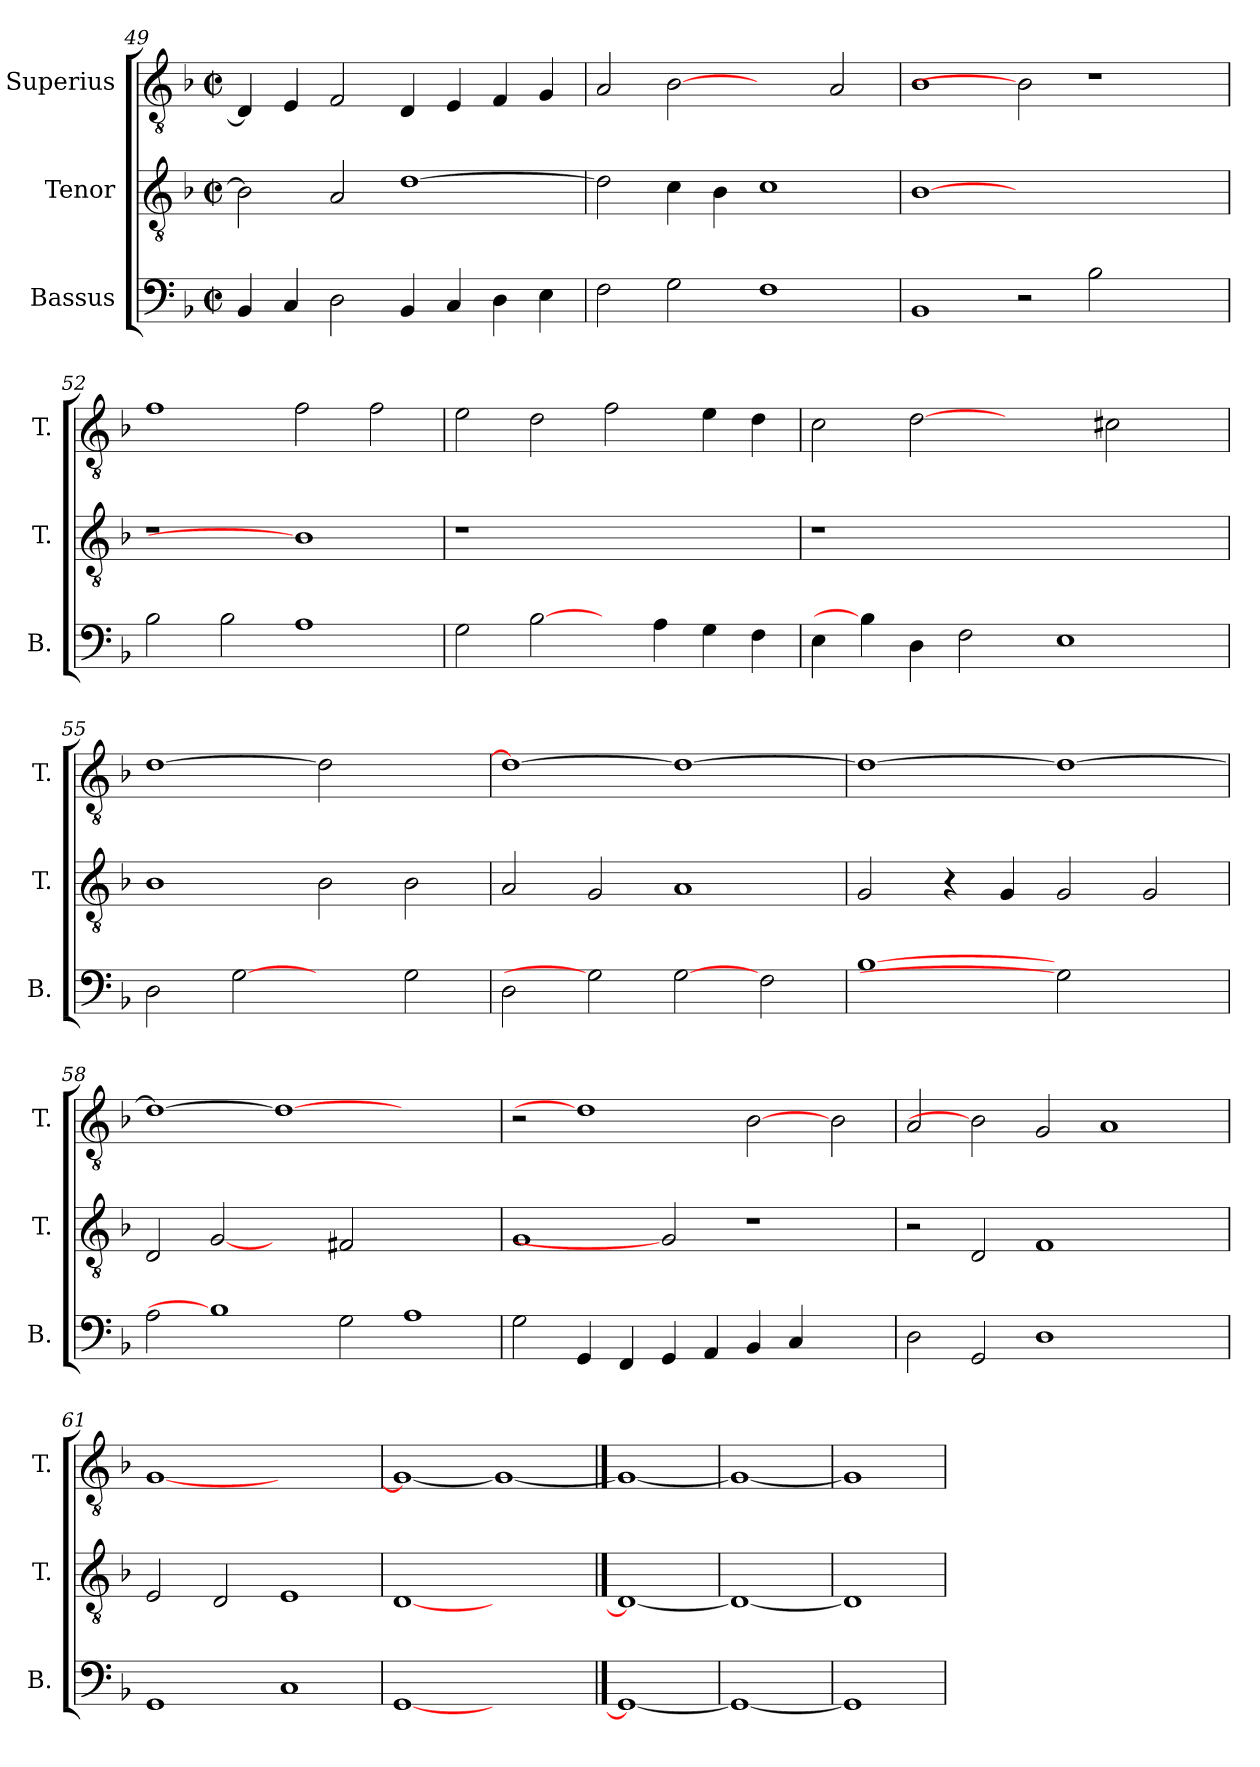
**kern	**kern	**kern
*part3	*part2	*part1
*staff3	*staff2	*staff1
*I"Bassus	*I"Tenor	*I"Superius
*I'B.	*I'T.	*I'T.
!!LO:LB:g=z
*clefF4	*clefGv2	*clefGv2
*	*ITrd7c12	*ITrd7c12
*k[b-]	*k[b-]	*k[b-]
*F:	*F:	*F:
*M2/2	*M2/2	*M2/2
*met(c|)	*met(c|)	*met(c|)
=49	=49	=49
4BB-i/	2BB-i\]	4DDi/]
4Ci/	.	4EEi/
2Di\	2AAi/	2FFi/
4BB-i/	[>1Di	4DDi/
4Ci/	.	4EEi/
4Di\	.	4FFi/
4Ei\	.	4GGi/
=50	=50	=50
2Fi\	2Di\]	2AAi/
2Gi\	4Ci\	[2BB-i
.	4BB-i\	.
1Fi	1Ci	2ryy
.	.	2AAi/
=51	=51	=51
1BB-i	[1BB-i	1BB-i
2r	1.ryy	2BB-i]
2B-i\	.	1r
2ryy	.	.
=52	=52	=52
!	!LO:N:vis=1	!
2B-i\	1r	1Fi
2B-i\	.	.
1Ai	1BB-i]	2Fi\
.	.	2Fi\
=53	=53	=53
!	!LO:N:vis=1	!
2Gi\	1r	2Ei\
[2B-i\	.	2Di\
4ryy	1ryy	2Fi\
4Ai\	.	.
4Gi\	.	4Ei\
4Fi\	.	4Di\
!!LO:LB:g=z
=54	=54	=54
!	!LO:N:vis=1	!
4Ei\	1r	2Ci\
4B-i\]	.	.
4Di\	.	[2Di
2Fi\	.	.
.	1ryy	2ryy
1Ei	.	.
.	.	2C#Xi\
.	4ryy	4ryy
=55	=55	=55
2Di\	1BB-i	[>1Di
[2Gi	.	.
2ryy	2BB-i\	2Di]
2Gi\	2BB-i\	2ryy
=56	=56	=56
2Di\	2AAi/	1Di_>
2Gi]	2GGi/	.
[2Gi	1AAi	1Di_
2Fi\	.	.
=57	=57	=57
[1B-i	2GGi/	1Di_>
.	4r	.
.	4GGi/	.
2Gi]	2GGi/	1Di_
2ryy	2GGi/	.
!!LO:PB:g=z
=58	=58	=58
2Ai\	2DDi/	1Di_>
1B-i]	[2GGi	.
.	2ryy	1Di_
2Gi\	2FF#Xi/	.
1Ai	1ryy	1ryy
=59	=59	=59
2Gi\	1GGi	2r
4GGi/	.	1Di]
4FFi/	.	.
4GGi/	2GGi]	.
4AAi/	.	.
4BB-i/	1r	[2BB-i
4Ci/	.	.
2ryy	.	2BB-i\
=60	=60	=60
2Di\	2r	2AAi/
2GGi/	2DDi/	2BB-i]
1Di	1FFi	2GGi/
.	.	1AAi
2ryy	2ryy	.
=61	=61	=61
1GGi	2EEi/	[<1GGi
.	2DDi/	.
1Ci	1EEi	1ryy
=62	=62	=62
[1GGi	[1DDi	1GGi_<
1ryy	1ryy	1GGi_
==63	==63	==63
1GGi_	1DDi_	1GGi_
=64	=64	=64
1GGi_	1DDi_	1GGi_
=65	=65	=65
1GGi]	1DDi]	1GGi]
=	=	=
*-	*-	*-
